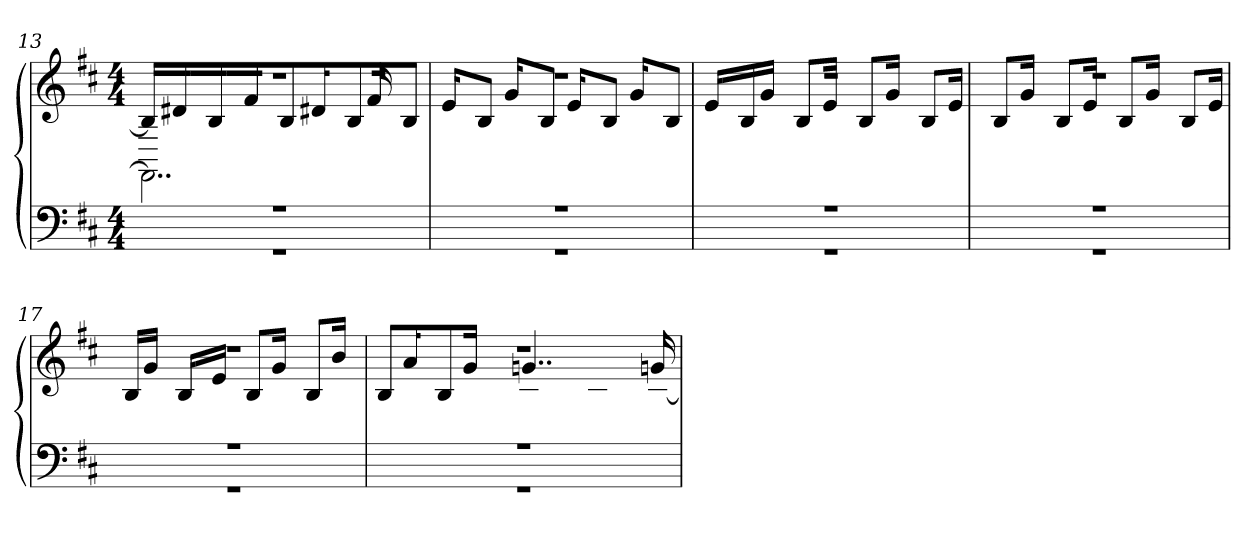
**kern	**kern
*part2	*part1
*staff2	*staff1
*clefF4	*clefG2
*k[f#c#]	*k[f#c#]
*b:	*b:
*M4/4	*M4/4
=13	=13
*^	*^
*	*	*	*^
*	*	*	*	*^
*	*	*	*	*	*^
1r	1r	16BLL]	2..FF]	2.ryy	1r	1r
.	.	16d#XJ	.	.	.	.
.	.	16ryy	.	.	.	.
.	.	16BJL	.	.	.	.
.	.	16ryy	.	.	.	.
.	.	16f#JL	.	.	.	.
.	.	16ryy	.	.	.	.
.	.	8BJ	.	.	.	.
.	.	16d#XKL	.	.	.	.
.	.	16ryy	.	.	.	.
.	.	8BJ	.	.	.	.
.	.	.	.	16f#	.	.
.	.	16ryy	.	8.ryy	.	.
.	.	8BJ	8ryy	.	.	.
*	*	*	*	*v	*v	*v
=14	=14	=14	=14	=14
1r	1r	16eKL	1r	1r
.	.	16ryy	.	.
.	.	8BJ	.	.
.	.	16gKL	.	.
.	.	16ryy	.	.
.	.	8BJ	.	.
.	.	16eKL	.	.
.	.	16ryy	.	.
.	.	8BJ	.	.
.	.	16gKL	.	.
.	.	16ryy	.	.
.	.	8BJ	.	.
=15	=15	=15	=15	=15
1r	1r	16eLL	1r	1r
.	.	16ryy	.	.
.	.	16B	.	.
.	.	16gJJ	.	.
.	.	16ryy	.	.
.	.	8BL	.	.
.	.	16eJk	.	.
.	.	16ryy	.	.
.	.	8BL	.	.
.	.	16gJk	.	.
.	.	16ryy	.	.
.	.	8BL	.	.
.	.	16eJk	.	.
=16	=16	=16	=16	=16
1r	1r	16ryy	1r	1r
.	.	8BL	.	.
.	.	16gJk	.	.
.	.	16ryy	.	.
.	.	8BL	.	.
.	.	16eJk	.	.
.	.	16ryy	.	.
.	.	8BL	.	.
.	.	16gJk	.	.
.	.	16ryy	.	.
.	.	8BL	.	.
.	.	16eJk	.	.
=17	=17	=17	=17	=17
1r	1r	16ryy	1r	1r
.	.	16BLL	.	.
.	.	16gJJ	.	.
.	.	16ryy	.	.
.	.	16BLL	.	.
.	.	16ryy	.	.
.	.	16eJJ	.	.
.	.	16ryy	.	.
.	.	8BL	.	.
.	.	16gJk	.	.
.	.	16ryy	.	.
.	.	8BL	.	.
.	.	16bJk	.	.
.	.	16ryy	.	.
=18	=18	=18	=18	=18
*	*	*	*	*^
1r	1r	8BL	4.ryy	1r	1r
.	.	16aK	.	.	.
.	.	16ryy	.	.	.
.	.	8B	.	.	.
.	.	16gJk	16g#XKL	.	.
.	.	4..g	8BJ	.	.
.	.	.	16aKL	.	.
.	.	.	16ryy	.	.
.	.	.	8BJ	.	.
.	.	.	16g#XKL	.	.
.	.	16ryy	16ryy	.	.
.	.	16g	[16BJJ	.	.
*v	*v	*	*	*	*
*	*v	*v	*v	*v
=	=
*-	*-
